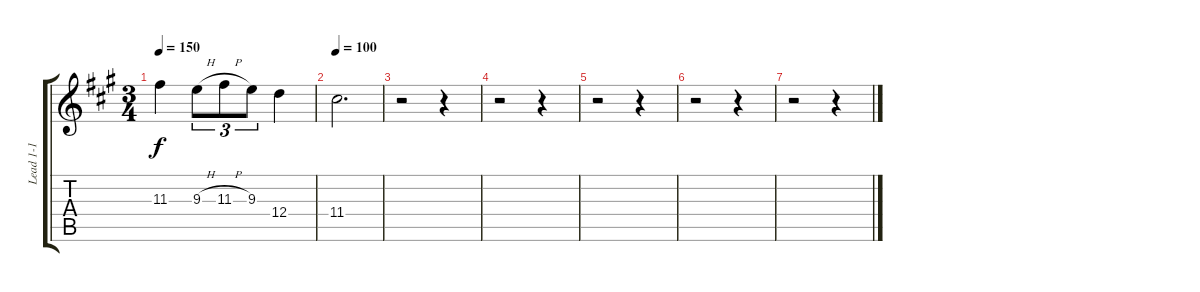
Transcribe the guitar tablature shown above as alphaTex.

\track ("Lead 1-1" "Lead 1-1") {instrument acousticguitarsteel}
\staff {score tabs}
\tuning (E4 B3 G3 D3 A2 E2) {hide}
\ts (3 4)
\tempo 150
\clef g2
\ks f#minor
11.3.4{dy f} 9.3{h}.8{tu (3 2)} 11.3{h}.8{tu (3 2)} 9.3.8{tu (3 2)} 12.4.4 |
\tempo 100
11.4.2{d} |
r.2 r.4 |
r.2 r.4 |
r.2 r.4 |
r.2 r.4 |
r.2 r.4
